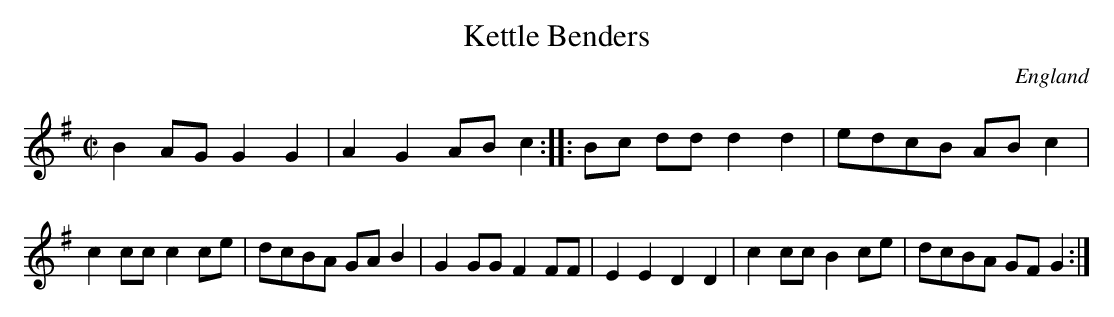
X:1
T:Kettle Benders
L:1/8
M:C|
O:England
K:G
B2 AG G2G2 | A2G2 ABc2 :: \
Bc dd d2d2 | edcB ABc2 | ! c2cc c2ce | dcBA GAB2 | \
G2 GG F2FF | E2E2 D2D2 |   c2cc B2ce | dcBA GFG2 :|
